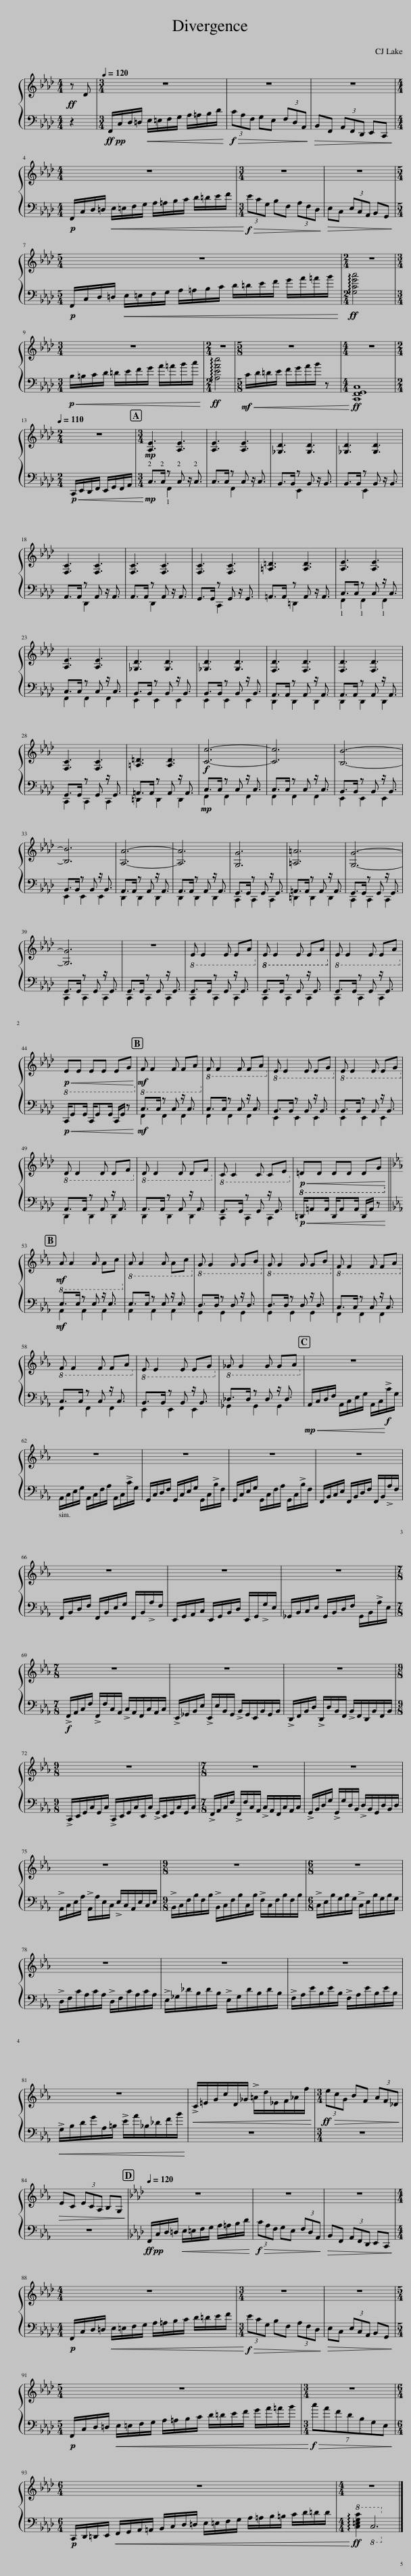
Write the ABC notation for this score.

X:1
%%score { 1 | ( 2 3 ) }
L:1/8
Q:1/4=80
M:4/4
I:linebreak $
K:Ab
V:1 treble
V:2 bass
V:3 bass
V:1
!ff! z D |[M:3/4][Q:1/4=120] z6 | z6 | z6 |$[M:4/4] z8 | %5
[M:3/4] z6 | z6 |$[M:5/4] z10 |[M:2/4] z4 |$[M:3/4] z6 | %10
[M:2/4] z4 |[M:5/8] z5 |[M:4/4] z8 |$[M:2/4][Q:1/4=110] z4 |[M:3/4]!mp! [A,E]3 [A,E]3 | %15
 [A,E]3 [A,E]3 | [_G,D]3 [G,D]3 | [_G,D]3 [G,D]3 |$ [F,C]3 [F,C]3 | [F,C]3 [F,C]3 | %20
 [F,C]3 [F,C]3 | [=A,=D]3 [A,D]3 | [A,E]3 [A,E]3 |$ [A,E]3 [A,E]3 | [_G,D]3 [G,D]3 | %25
 [_G,D]3 [G,D]3 | [F,D]3 [F,D]3 | [F,D]3 [F,D]3 |$ [F,C]3 [F,C]3 | [=A,=D]3 [A,D]3 | %30
!f! [Cc]6- | [Cc]6 | [B,B]6- |$ [B,B]6 | [A,A]6- | %35
 [A,A]6 | [G,G]6 | [=A,=A]6 | [G,G]6- |$ [G,G]6 | %40
 z6 |!8vb(! E, E,2 E, E,A,!8vb)! |!8vb(!!8vb(! E, E,2 E, E,A,!8vb)!!8vb)! |!8vb(! E, E,2 E, E,A,!8vb)! |$!p!!8vb(!!<(! E,E, E,E, E,G,!8vb)!!<)! | %45
!mf!!8vb(! F, F,2 F, F,A,!8vb)! |!8vb(! F, F,2 F, F,A,!8vb)! |!8vb(! E, E,2 E, E,G,!8vb)! |!8vb(! E, E,2 E, E,G,!8vb)! |$!8vb(! D, D,2 D, D,F,!8vb)! | %50
!8vb(! D, D,2 D, D,F,!8vb)! |!8vb(! C, C,2 C, C,E,!8vb)! |!p!!8vb(!!8vb(!!<(! =D,D, D,D, D,G,!8vb)!!8vb)!!<)! ||$[K:Eb]!mf!!8vb(! A, A,2 A, A,C!8vb)! |!8vb(! A, A,2 A, A,C!8vb)! | %55
!8vb(! G, G,2 G, G,B,!8vb)! |!8vb(! G, G,2 G, G,B,!8vb)! |!8vb(! F, F,2 F, F,A,!8vb)! |$!8vb(! F, F,2 F, F,A,!8vb)! |!8vb(! E, E,2 E, E,G,!8vb)! | %60
!8vb(! _G, G,2 G, G,A,!8vb)! | z6 |$ z6 | z6 | z6 | %65
 z6 |$ z6 | z6 | z6 |$[M:7/8] z7 | %70
 z7 | z7 |$[M:9/8] z9 |[M:7/8] z7 | z7 |$ %75
 z7 |[M:9/8] z9 |[M:6/8] z6 |$ z6 | z6 | %80
 z6 |$ z6 |!<(! !>!C/=E/G/c/D/_G/ !>!=A/d/_E/F/_A/f/!<)! |[M:3/4]!ff!!>(! (3ecG BF (3AF_D!>)! |$!>(! EC (3ECA,[Q:1/4=80] B,G,!>)! | %85
[K:Ab][Q:1/4=120] z6 | z6 | z6 |$[M:4/4] z8 |[M:3/4] z6 | %90
 z6 |$[M:5/4] z10 |[M:3/4] z6 |$[M:6/4] z12 |[M:4/4] z8 |] %95
V:2
 z2 |[M:3/4]!ff! F,,/!pp!C,/D,/=D,/!<(! E,/=E,/F,/G,/ A,/=A,/B,/D/!<)! |!f!!>(! (3CA,F, G,E, (3F,D,A,,!>)! |!>(! B,,F,, (3A,,F,,D,, E,,C,,!>)! |$[M:4/4]!p! F,,/C,/D,/=D,/!<(! E,/=E,/F,/G,/ A,/=A,/B,/C/ D/=D/E/F/!<)! | %5
[M:3/4]!f!!>(! (3ECG, B,F, (3A,F,D,!>)! |!>(! E,C, (3E,C,A,, B,,G,,!>)! |$[M:5/4]!p! F,,/C,/D,/=D,/!<(! E,/=E,/F,/G,/ A,/=A,/B,/C/ D/=D/E/F/ G/A/=A/B/!<)! |[M:2/4]!ff! !arpeggio![G,CGc]4 |$[M:3/4]!p!!<(! B,/=B,/C/D/ =D/E/F/G/ A/=A/B/c/!<)! | %10
[M:2/4]!ff! !arpeggio![A,EAe]4 |[M:5/8]!mf!!<(! C/D/=D/E/ F/G/A/B/ z!<)! |[M:4/4]!ff! [C,,F,,G,,C,]8 |$[M:2/4]!p!!<(! C,,/E,,/D,,/F,,/ E,,/G,,/F,,/A,,/!<)! |[M:3/4]!mp! C,>C, z C, z/ C,3/2 | %15
 C,>C, z C, z/ C,3/2 | B,,>B,, z B,, z/ B,,3/2 | B,,>B,, z B,, z/ B,,3/2 |$ A,,>A,, z A,, z/ A,,3/2 | A,,>A,, z A,, z/ A,,3/2 | %20
 G,,>G,, z G,, z/ G,,3/2 | =A,,>A,, z A,, z/ A,,3/2 | C,>C, z C, z/ C,3/2 |$ C,>C, z C, z/ C,3/2 | B,,>B,, z B,, z/ B,,3/2 | %25
 B,,>B,, z B,, z/ B,,3/2 | A,,>A,, z A,, z/ A,,3/2 | A,,>A,, z A,, z/ A,,3/2 |$ G,,>G,, z G,, z/ G,,3/2 | =A,,>A,, z A,, z/ A,,3/2 | %30
!mp! C,>C, z C, z/ C,3/2 | C,>C, z C, z/ C,3/2 | B,,>B,, z B,, z/ B,,3/2 |$ B,,>B,, z B,, z/ B,,3/2 | A,,>A,, z A,, z/ A,,3/2 | %35
 A,,>A,, z A,, z/ A,,3/2 | G,,>G,, z G,, z/ G,,3/2 | =A,,>A,, z A,, z/ A,,3/2 | G,,>G,, z G,, z/ G,,3/2 |$ G,,>G,, z G,, z/ G,,3/2 | %40
 G,,>G,, z G,, z/ G,,3/2 | G,,>G,, z G,, z/ G,,3/2 | G,,>G,, z G,, z/ G,,3/2 | G,,>G,, z G,, z/ G,,3/2 |$!p!!<(! C,,/G,,G,,/ C,,/G,,G,,/ C,,/G,,/ z!<)! | %45
!mf! C,>C, z C, z/ C,3/2 | C,>C, z C, z/ C,3/2 | B,,>B,, z B,, z/ B,,3/2 | B,,>B,, z B,, z/ B,,3/2 |$ A,,>A,, z A,, z/ A,,3/2 | %50
 A,,>A,, z A,, z/ A,,3/2 | G,,>G,, z G,, z/ G,,3/2 |!p!!<(! =D,,/=A,,A,,/ D,,/A,,A,,/ D,,/A,,/ z!<)! ||$[K:Eb]!mf! E,>E, z E, z/ E,3/2 | E,>E, z E, z/ E,3/2 | %55
 D,>D, z D, z/ D,3/2 | D,>D, z D, z/ D,3/2 | C,>C, z C, z/ C,3/2 |$ C,>C, z C, z/ C,3/2 | B,,>B,, z B,, z/ B,,3/2 | %60
 _D,>D, z D, z/ D,3/2 |!mp!!<(! A,,/C,/D,/F,/ A,,/C,/E,/G,/ A,,/C,/!f!!>!C/G,/!<)! |$ A,,/C,/E,/G,/ A,,/C,/F,/A,/ A,,/C,/!>!C/G,/ | G,,/C,/D,/F,/ G,,/C,/E,/G,/ G,,/C,/!>!B,/F,/ | G,,/C,/E,/G,/ G,,/C,/F,/A,/ G,,/C,/!>!B,/F,/ | %65
 F,,/B,,/C,/E,/ F,,/B,,/D,/F,/ F,,/B,,/!>!A,/F,/ |$ F,,/B,,/D,/F,/ F,,/B,,/E,/G,/ F,,/B,,/!>!A,/F,/ | E,,/G,,/A,,/C,/ E,,/G,,/B,,/D,/ E,,/G,,/!>!G,/E,/ | _G,,/B,,/C,/E,/ G,,/B,,/D,/F,/ G,,/B,,/!>!A,/E,/ |$[M:7/8]!f! !>!F,,/A,,/C,/F,/ !>!F,,/F,/C,/A,,/ !>!C,/A,,/F,,/C,/A,,/C,/ | %70
 !>!E,,/_G,,/B,,/E,/ !>!E,,/E,/B,,/G,,/ !>!B,,/G,,/E,,/B,,/G,,/B,,/ | !>!D,,/F,,/B,,/D,/ !>!D,,/D,/B,,/F,,/ !>!B,,/F,,/D,,/B,,/F,,/B,,/ |$[M:9/8] !>!C,,/E,,/G,,/C,/G,,/C,/ !>!C,,/E,,/G,,/C,/E,,/C,/ !>!G,,/E,,/G,,/C,/G,,/C,/ |[M:7/8] !>!F,,/A,,/C,/F,/ !>!F,,/F,/C,/A,,/ !>!C,/A,,/F,,/C,/A,,/C,/ | !>!G,,/B,,/D,/G,/ !>!G,,/G,/D,/B,,/ !>!D,/B,,/G,,/D,/B,,/D,/ |$ %75
 !>!A,,/C,/E,/A,/ !>!A,,/A,/E,/C,/ !>!E,/C,/A,,/E,/C,/E,/ |[M:9/8] !>!B,,/C,/F,/B,/F,/B,/ !>!B,,/C,/F,/B,/C,/B,/ !>!F,/C,/F,/B,/F,/B,/ |[M:6/8] !>!C,/E,/B,/G,/B,/G,/ !>!C,/E,/B,/G,/B,/G,/ |$ !>!D,/F,/C/A,/C/A,/ !>!D,/F,/C/A,/C/A,/ | !>!E,/_G,/_D/B,/D/B,/ !>!E,/G,/D/B,/D/B,/ | %80
 !>!F,/A,/E/B,/E/B,/ !>!F,/A,/E/B,/E/B,/ |$!<(! !>!G,/B,/D/G/A,/=B,/ !>!E/A/_B,/_D/F/B/!<)! | z6 |[M:3/4] z6 |$ z6 | %85
[K:Ab]!ff! F,,/!pp!C,/D,/=D,/!<(! E,/=E,/F,/G,/ A,/=A,/B,/D/!<)! |!f!!>(! (3CA,F, G,E, (3F,D,A,,!>)! |!>(! B,,F,, (3A,,F,,D,, E,,C,,!>)! |$[M:4/4]!p! F,,/C,/D,/=D,/!<(! E,/=E,/F,/G,/ A,/=A,/B,/C/ D/=D/E/F/!<)! |[M:3/4]!f!!>(! (3ECG, B,F, (3A,F,D,!>)! | %90
!>(! E,C, (3E,C,A,, B,,G,,!>)! |$[M:5/4]!p! F,,/C,/D,/=D,/!<(! E,/=E,/F,/G,/ A,/=A,/B,/C/ D/=D/E/F/ G/A/=A/B/!<)! |[M:3/4]!f!!>(! (7:6:7cAFDB,G,E,!>)! |$[M:6/4]!p! C,,/D,,/=D,,/E,,/!<(! F,,/G,,/A,,/=A,,/ B,,/C,/D,/=D,/ E,/=E,/F,/G,/ A,/=A,/B,/=B,/ C/D/=D/D/!<)! |[M:4/4]!ff!!8va(! !arpeggio![C=EGc]2!8vb(! C,,6!8va)!!8vb)! |] %95
V:3
 x2 |[M:3/4] x6 | x6 | x6 |$[M:4/4] x8 | %5
[M:3/4] x6 | x6 |$[M:5/4] x10 |[M:2/4] x4 |$[M:3/4] x6 | %10
[M:2/4] x4 |[M:5/8] x5 |[M:4/4] x8 |$[M:2/4] x4 |[M:3/4] x2 F,,2 x2 | %15
 x2 F,,2 x2 | x2 E,,2 x2 | x2 E,,2 x2 |$ x2 D,,2 x2 | x2 D,,2 x2 | %20
 x2 C,,2 x2 | x2 =D,,2 x2 | F,,2 F,,2 F,,2 |$ F,,2 F,,2 F,,2 | E,,2 E,,2 E,,2 | %25
 E,,2 E,,2 E,,2 | D,,2 D,,2 D,,2 | D,,2 D,,2 D,,2 |$ C,,2 C,,2 C,,2 | =D,,2 D,,2 D,,2 | %30
 F,,2 F,,2 F,,2 | F,,2 F,,2 F,,2 | E,,2 E,,2 E,,2 |$ E,,2 E,,2 E,,2 | D,,2 D,,2 D,,2 | %35
 D,,2 D,,2 D,,2 | C,,2 C,,2 C,,2 | =D,,2 D,,2 D,,2 | C,,2 C,,2 C,,2 |$ C,,2 C,,2 C,,2 | %40
 C,,2 C,,2 C,,2 | C,,2 C,,2 C,,2 | C,,2 C,,2 C,,2 | C,,2 C,,2 C,,2 |$ x6 | %45
 F,,2 F,,2 F,,2 | F,,2 F,,2 F,,2 | E,,2 E,,2 E,,2 | E,,2 E,,2 E,,2 |$ D,,2 D,,2 D,,2 | %50
 D,,2 D,,2 D,,2 | C,,2 C,,2 C,,2 | x6 ||$[K:Eb] A,,2 A,,2 A,,2 | A,,2 A,,2 A,,2 | %55
 G,,2 G,,2 G,,2 | G,,2 G,,2 G,,2 | F,,2 F,,2 F,,2 |$ F,,2 F,,2 F,,2 | E,,2 E,,2 E,,2 | %60
 _G,,2 G,,2 G,,2 | x6 |$ x6 | x6 | x6 | %65
 x6 |$ x6 | x6 | x6 |$[M:7/8] x7 | %70
 x7 | x7 |$[M:9/8] x9 |[M:7/8] x7 | x7 |$ %75
 x7 |[M:9/8] x9 |[M:6/8] x6 |$ x6 | x6 | %80
 x6 |$ x6 | x6 |[M:3/4] x6 |$ x6 | %85
[K:Ab] x6 | x6 | x6 |$[M:4/4] x8 |[M:3/4] x6 | %90
 x6 |$[M:5/4] x10 |[M:3/4] x6 |$[M:6/4] x12 |[M:4/4]!8va(! x2!8vb(! x6!8va)!!8vb)! |] %95
